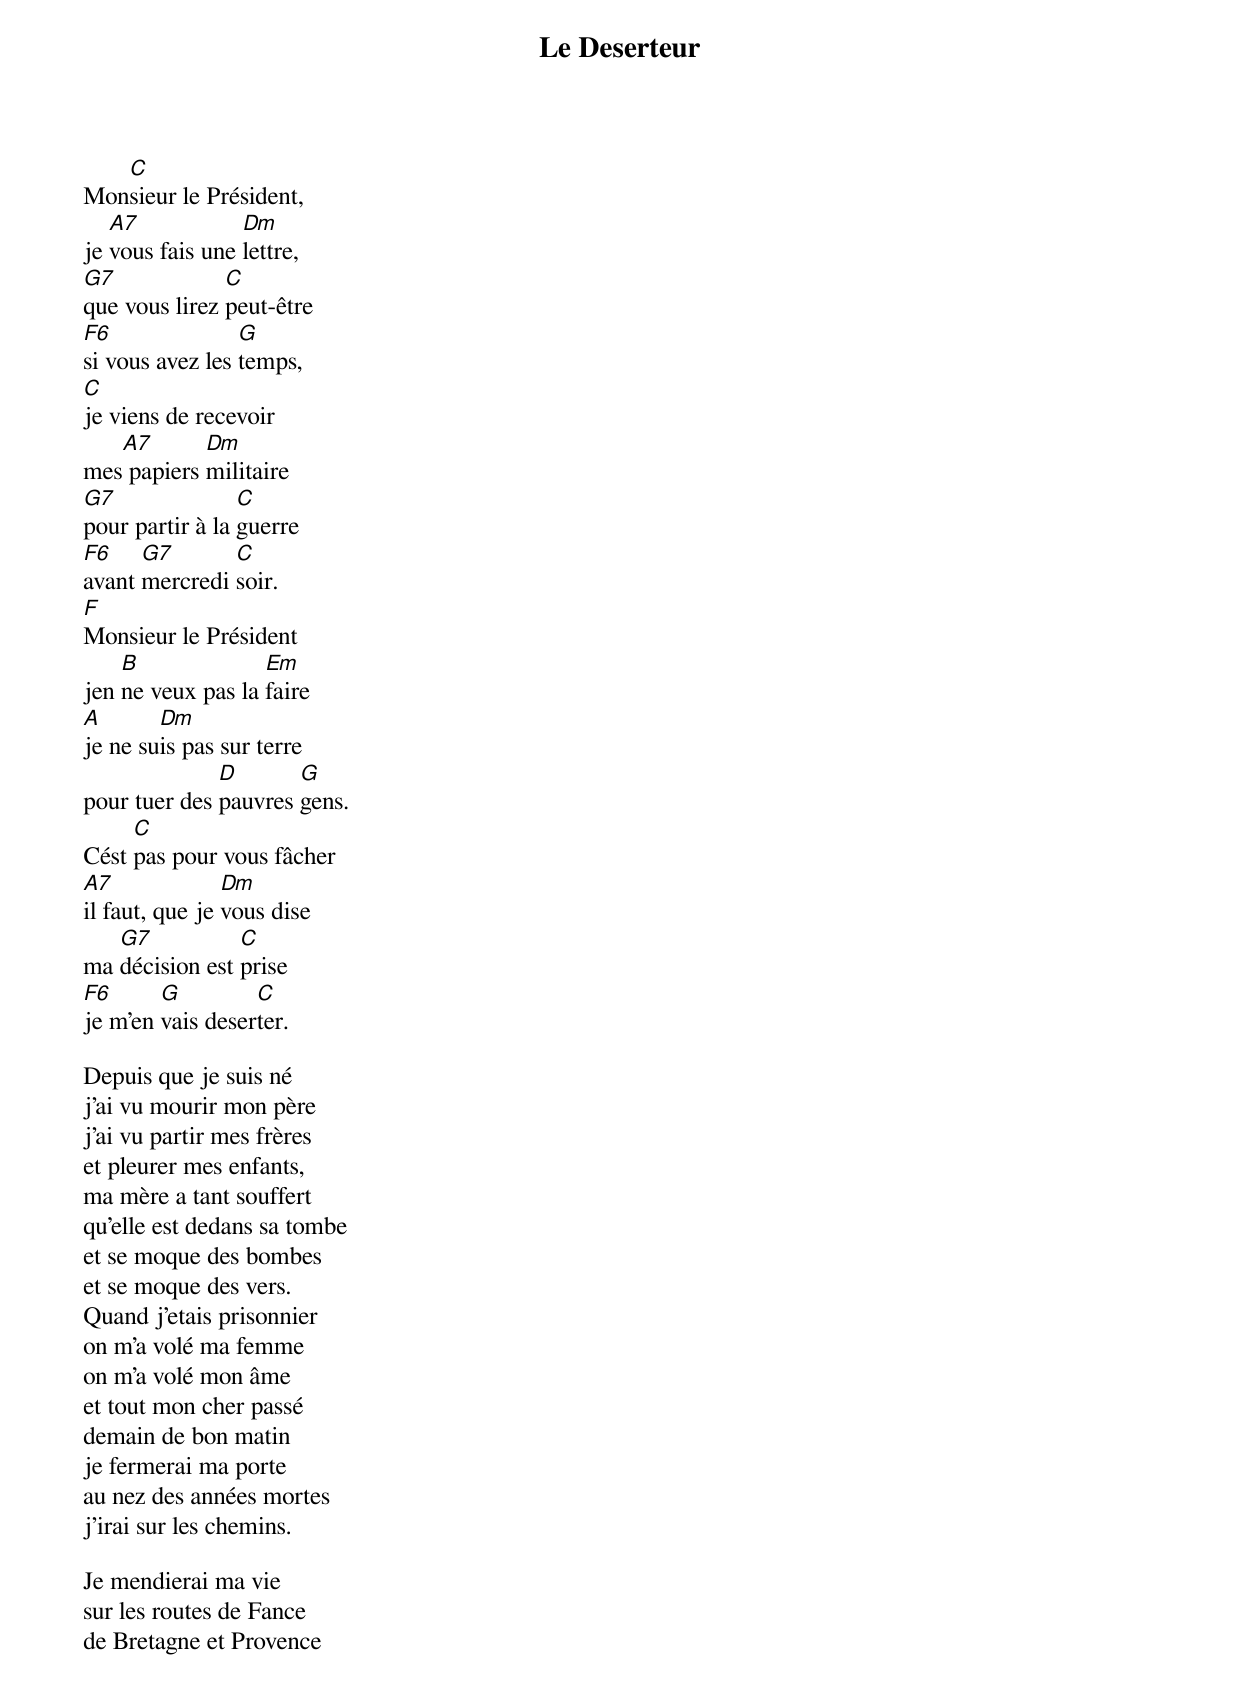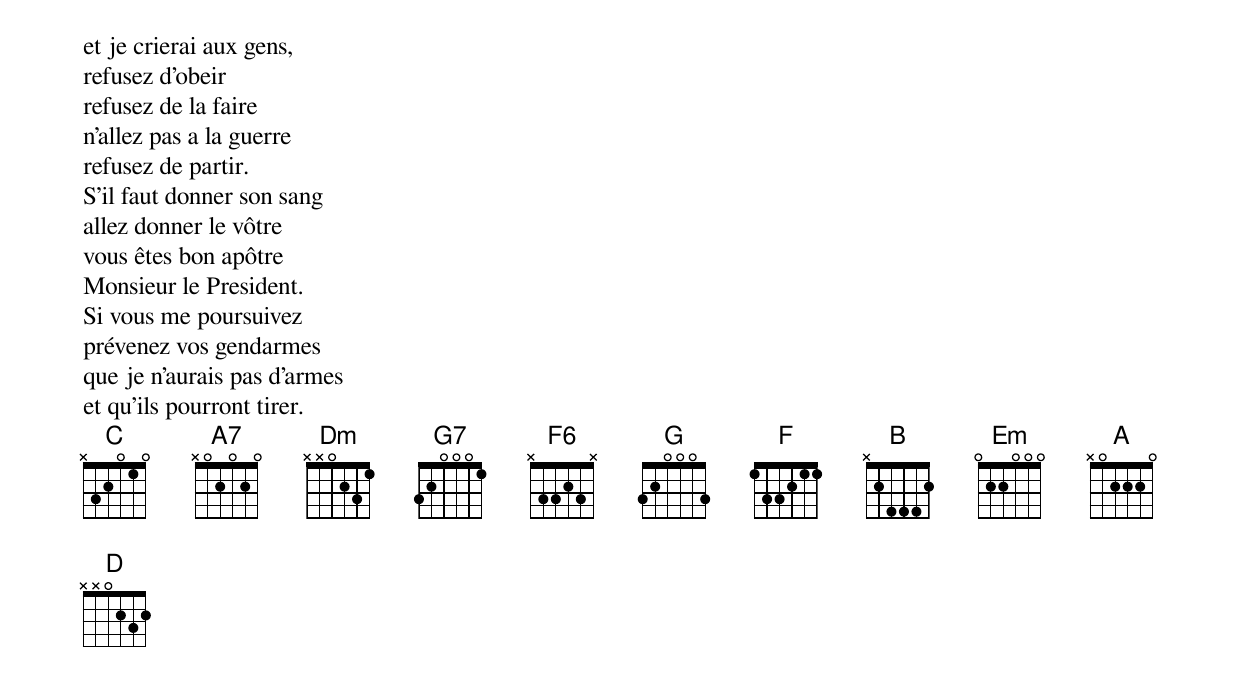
{t:Le Deserteur}

Mon[C]sieur le Président,
je [A7]vous fais une [Dm]lettre,
[G7]que vous lirez [C]peut-être
[F6]si vous avez les [G]temps,
[C]je viens de recevoir
mes[A7] papiers [Dm]militaire
[G7]pour partir à la [C]guerre
[F6]avant [G7]mercredi [C]soir.
[F]Monsieur le Président
jen [B]ne veux pas la [Em]faire
[A]je ne su[Dm]is pas sur terre
pour tuer des [D]pauvres [G]gens.
Cést [C]pas pour vous fâcher
[A7]il faut, que je [Dm]vous dise
ma [G7]décision est [C]prise
[F6]je m'en [G]vais deser[C]ter.

Depuis que je suis né
j'ai vu mourir mon père
j'ai vu partir mes frères
et pleurer mes enfants,
ma mère a tant souffert
qu'elle est dedans sa tombe
et se moque des bombes
et se moque des vers.
Quand j'etais prisonnier
on m'a volé ma femme
on m'a volé mon âme
et tout mon cher passé
demain de bon matin
je fermerai ma porte
au nez des années mortes
j'irai sur les chemins.

Je mendierai ma vie
sur les routes de Fance
de Bretagne et Provence
et je crierai aux gens,
refusez d'obeir
refusez de la faire
n'allez pas a la guerre
refusez de partir.
S'il faut donner son sang
allez donner le vôtre
vous êtes bon apôtre
Monsieur le President.
Si vous me poursuivez
prévenez vos gendarmes
que je n'aurais pas d'armes
et qu'ils pourront tirer.
